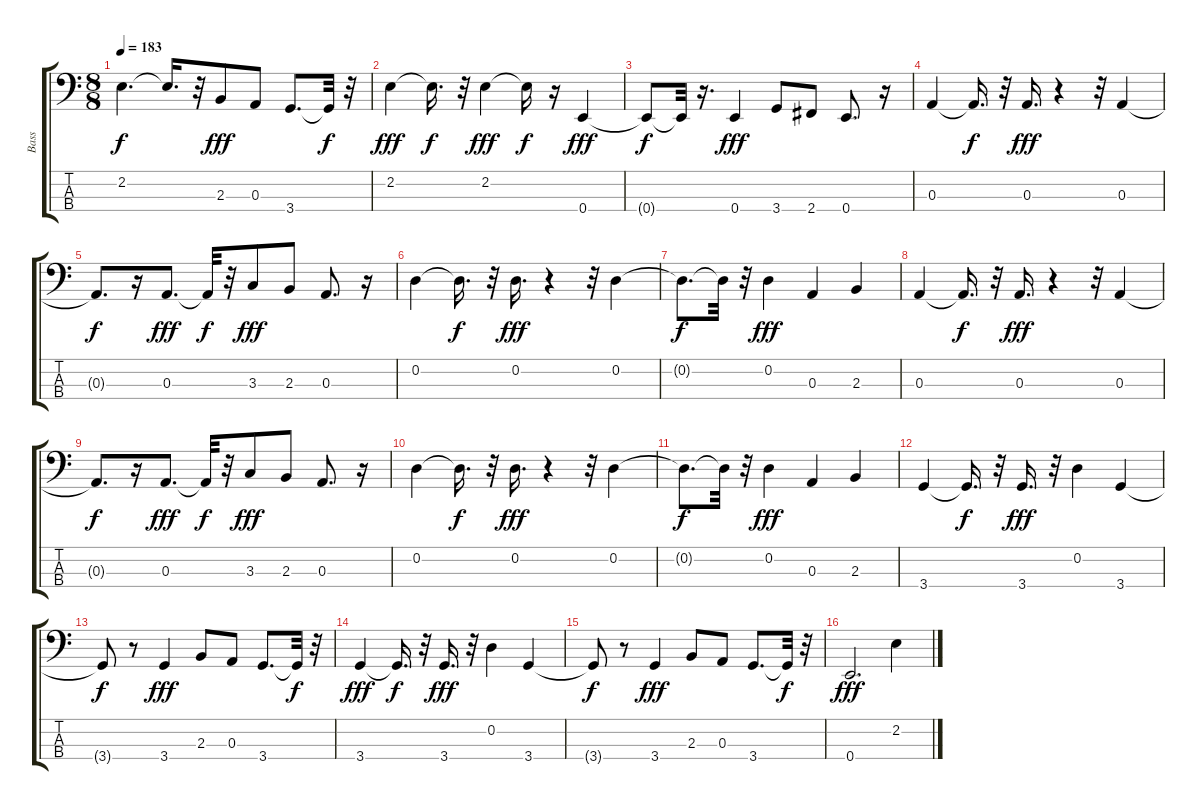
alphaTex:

\track ("Bass" "Bass") {instrument fretlessbass}
\staff {score tabs}
\tuning (G2 D2 A1 E1) {hide}
\ts (8 8)
\tempo 183
\clef f4
\ks c
2.2{t}.4{d dy f} 2.2{t}.16{d} r.32 2.3.8{dy fff} 0.3.8 3.4.8{d} 3.4{t}.32{dy f} r.32 |
2.2.4{dy fff} 2.2{t}.16{d dy f} r.32 2.2.4{dy fff} 2.2{t}.16{dy f} r.16 0.4.4{dy fff} |
0.4{t}.8{dy f} 0.4{t}.32 r.16{d} 0.4.4{dy fff} 3.4.8 2.4.8 0.4.8{d} r.16 |
0.3.4 0.3{t}.16{d dy f} r.32 0.3.16{d dy fff} r.4 r.32 0.3.4 |
0.3{t}.8{d dy f} r.16 0.3.8{d dy fff} 0.3{t}.32{dy f} r.32 3.3.8{dy fff} 2.3.8 0.3.8{d} r.16 |
0.2.4 0.2{t}.16{d dy f} r.32 0.2.16{d dy fff} r.4 r.32 0.2.4 |
0.2{t}.8{d dy f} 0.2{t}.32 r.32 0.2.4{dy fff} 0.3.4 2.3.4 |
0.3.4 0.3{t}.16{d dy f} r.32 0.3.16{d dy fff} r.4 r.32 0.3.4 |
0.3{t}.8{d dy f} r.16 0.3.8{d dy fff} 0.3{t}.32{dy f} r.32 3.3.8{dy fff} 2.3.8 0.3.8{d} r.16 |
0.2.4 0.2{t}.16{d dy f} r.32 0.2.16{d dy fff} r.4 r.32 0.2.4 |
0.2{t}.8{d dy f} 0.2{t}.32 r.32 0.2.4{dy fff} 0.3.4 2.3.4 |
3.4.4 3.4{t}.16{d dy f} r.32 3.4.16{d dy fff} r.32 0.2.4 3.4.4 |
3.4{t}.8{dy f} r.8 3.4.4{dy fff} 2.3.8 0.3.8 3.4.8{d} 3.4{t}.32{dy f} r.32 |
3.4.4{dy fff} 3.4{t}.16{d dy f} r.32 3.4.16{d dy fff} r.32 0.2.4 3.4.4 |
3.4{t}.8{dy f} r.8 3.4.4{dy fff} 2.3.8 0.3.8 3.4.8{d} 3.4{t}.32{dy f} r.32 |
0.4.2{d dy fff} 2.2.4
